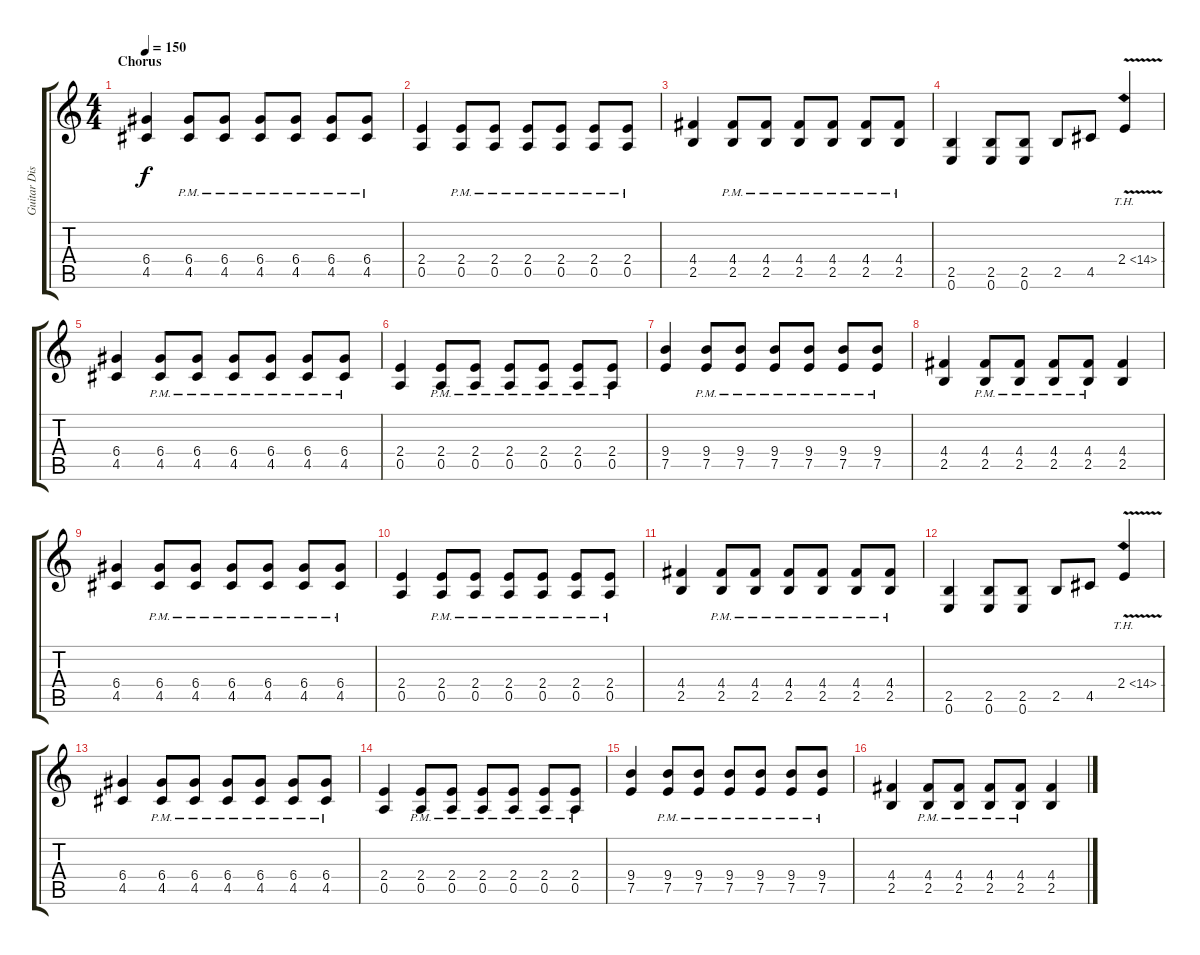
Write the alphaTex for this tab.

\track ("Guitar Dist" "Guitar Dis") {instrument distortionguitar}
\staff {score tabs}
\tuning (E4 B3 G3 D3 A2 E2) {hide}
\ts (4 4)
\section ("" "Chorus")
\tempo 150
\clef g2
\ks c
(6.4 4.5).4{dy f} (6.4{pm} 4.5{pm}).8 (6.4{pm} 4.5{pm}).8 (6.4{pm} 4.5{pm}).8 (6.4{pm} 4.5{pm}).8 (6.4{pm} 4.5{pm}).8 (6.4 4.5{pm}).8 |
(2.4 0.5).4 (2.4 0.5{pm}).8 (2.4{pm} 0.5{pm}).8 (2.4{pm} 0.5).8 (2.4{pm} 0.5{pm}).8 (2.4{pm} 0.5).8 (2.4{pm} 0.5{pm}).8 |
(4.4 2.5).4 (4.4{pm} 2.5).8 (4.4{pm} 2.5{pm}).8 (4.4{pm} 2.5{pm}).8 (4.4{pm} 2.5{pm}).8 (4.4{pm} 2.5).8 (4.4{pm} 2.5{pm}).8 |
(2.5 0.6).4 (2.5 0.6).8 (2.5 0.6).8 2.5.8 4.5.8 2.4{th 12 v}.4 |
(6.4 4.5).4 (6.4{pm} 4.5{pm}).8 (6.4{pm} 4.5{pm}).8 (6.4{pm} 4.5{pm}).8 (6.4{pm} 4.5{pm}).8 (6.4{pm} 4.5{pm}).8 (6.4 4.5{pm}).8 |
(2.4 0.5).4 (2.4 0.5{pm}).8 (2.4{pm} 0.5{pm}).8 (2.4{pm} 0.5).8 (2.4{pm} 0.5{pm}).8 (2.4{pm} 0.5).8 (2.4{pm} 0.5{pm}).8 |
(9.4 7.5).4 (9.4{pm} 7.5{pm}).8 (9.4{pm} 7.5{pm}).8 (9.4{pm} 7.5{pm}).8 (9.4{pm} 7.5{pm}).8 (9.4 7.5{pm}).8 (9.4{pm} 7.5{pm}).8 |
(4.4 2.5).4 (4.4{pm} 2.5).8 (4.4{pm} 2.5{pm}).8 (4.4{pm} 2.5{pm}).8 (4.4{pm} 2.5{pm}).8 (4.4 2.5).4 |
(6.4 4.5).4 (6.4{pm} 4.5{pm}).8 (6.4{pm} 4.5{pm}).8 (6.4{pm} 4.5{pm}).8 (6.4{pm} 4.5{pm}).8 (6.4{pm} 4.5{pm}).8 (6.4 4.5{pm}).8 |
(2.4 0.5).4 (2.4 0.5{pm}).8 (2.4{pm} 0.5{pm}).8 (2.4{pm} 0.5).8 (2.4{pm} 0.5{pm}).8 (2.4{pm} 0.5).8 (2.4{pm} 0.5{pm}).8 |
(4.4 2.5).4 (4.4{pm} 2.5).8 (4.4{pm} 2.5{pm}).8 (4.4{pm} 2.5{pm}).8 (4.4{pm} 2.5{pm}).8 (4.4{pm} 2.5).8 (4.4{pm} 2.5{pm}).8 |
(2.5 0.6).4 (2.5 0.6).8 (2.5 0.6).8 2.5.8 4.5.8 2.4{th 12 v}.4 |
(6.4 4.5).4 (6.4{pm} 4.5{pm}).8 (6.4{pm} 4.5{pm}).8 (6.4{pm} 4.5{pm}).8 (6.4{pm} 4.5{pm}).8 (6.4{pm} 4.5{pm}).8 (6.4 4.5{pm}).8 |
(2.4 0.5).4 (2.4 0.5{pm}).8 (2.4{pm} 0.5{pm}).8 (2.4{pm} 0.5).8 (2.4{pm} 0.5{pm}).8 (2.4{pm} 0.5).8 (2.4{pm} 0.5{pm}).8 |
(9.4 7.5).4 (9.4{pm} 7.5{pm}).8 (9.4{pm} 7.5{pm}).8 (9.4{pm} 7.5{pm}).8 (9.4{pm} 7.5{pm}).8 (9.4 7.5{pm}).8 (9.4{pm} 7.5{pm}).8 |
(4.4 2.5).4 (4.4{pm} 2.5).8 (4.4{pm} 2.5{pm}).8 (4.4{pm} 2.5{pm}).8 (4.4{pm} 2.5{pm}).8 (4.4 2.5).4
